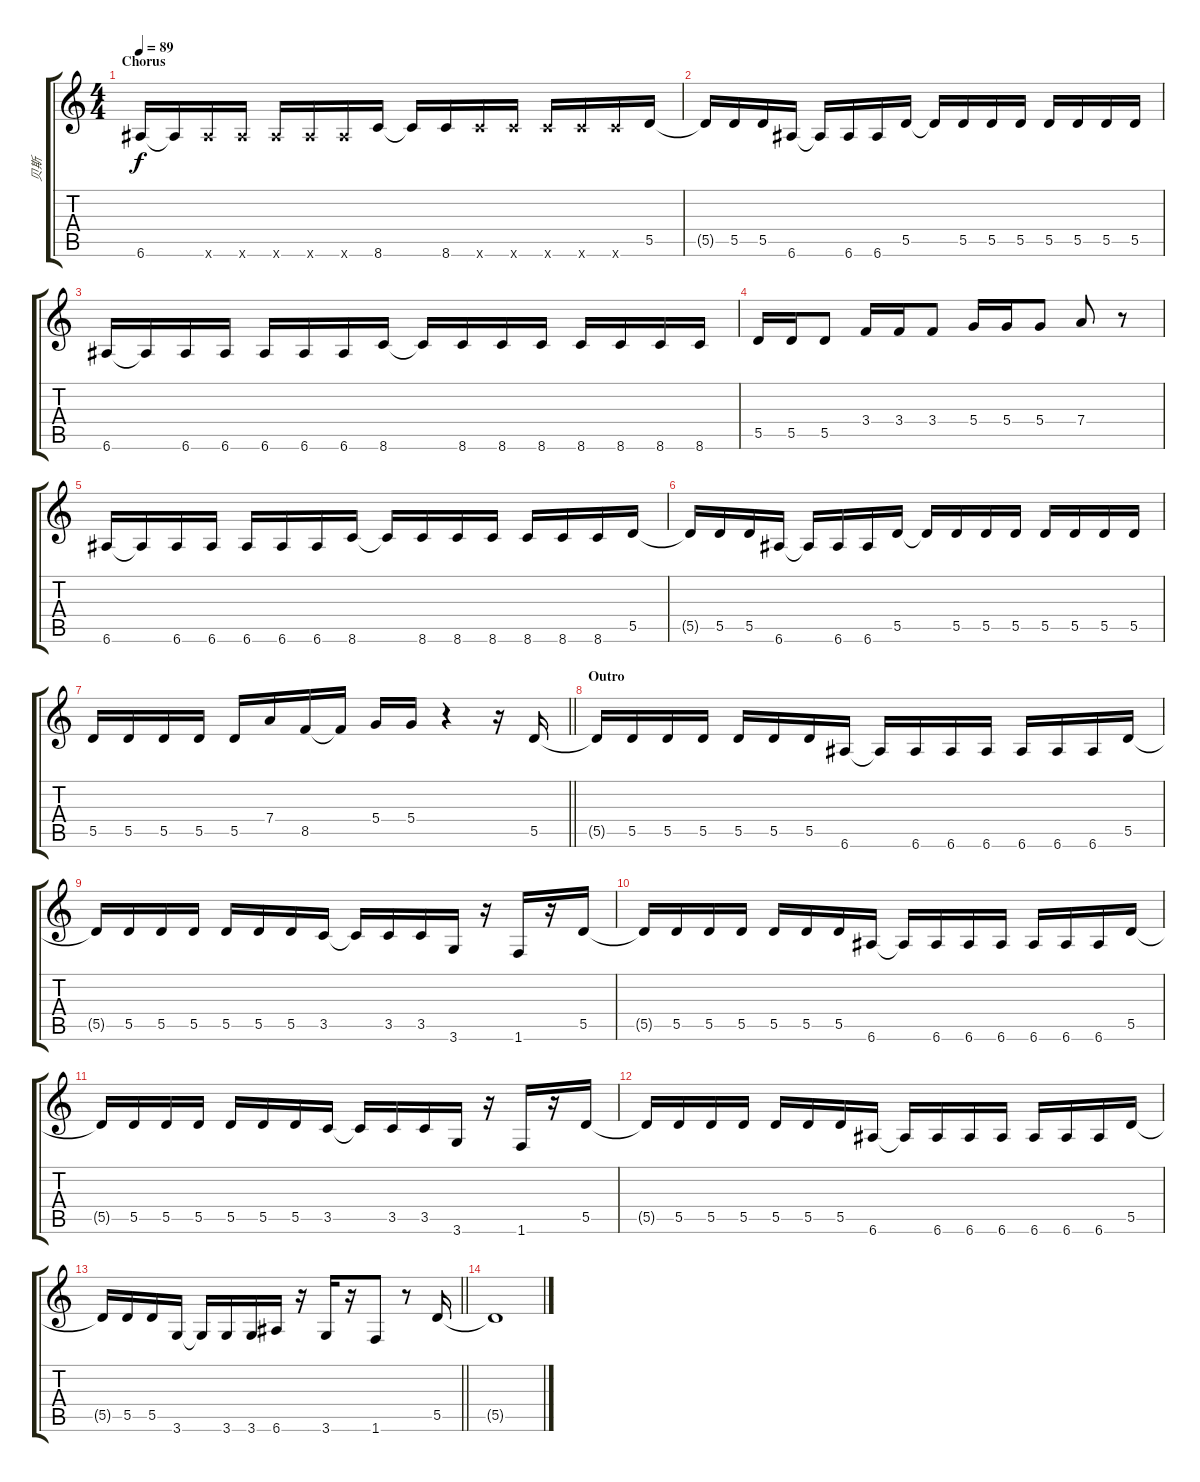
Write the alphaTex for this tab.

\track ("贝斯" "贝斯") {instrument electricbassfinger}
\staff {score tabs}
\tuning (E4 B3 G3 D3 A2 E2) {hide}
\ts (4 4)
\section ("" "Chorus")
\tempo 89
\clef g2
\ks c
6.6.16{dy f} 6.6{t}.16 6.6{x}.16 6.6{x}.16 6.6{x}.16 6.6{x}.16 6.6{x}.16 8.6.16 8.6{t}.16 8.6.16 8.6{x}.16 8.6{x}.16 8.6{x}.16 8.6{x}.16 8.6{x}.16 5.5.16 |
5.5{t}.16 5.5.16 5.5.16 6.6.16 6.6{t}.16 6.6.16 6.6.16 5.5.16 5.5{t}.16 5.5.16 5.5.16 5.5.16 5.5.16 5.5.16 5.5.16 5.5.16 |
6.6.16 6.6{t}.16 6.6.16 6.6.16 6.6.16 6.6.16 6.6.16 8.6.16 8.6{t}.16 8.6.16 8.6.16 8.6.16 8.6.16 8.6.16 8.6.16 8.6.16 |
5.5.16 5.5.16 5.5.8 3.4.16 3.4.16 3.4.8 5.4.16 5.4.16 5.4.8 7.4.8 r.8 |
6.6.16 6.6{t}.16 6.6.16 6.6.16 6.6.16 6.6.16 6.6.16 8.6.16 8.6{t}.16 8.6.16 8.6.16 8.6.16 8.6.16 8.6.16 8.6.16 5.5.16 |
5.5{t}.16 5.5.16 5.5.16 6.6.16 6.6{t}.16 6.6.16 6.6.16 5.5.16 5.5{t}.16 5.5.16 5.5.16 5.5.16 5.5.16 5.5.16 5.5.16 5.5.16 |
\barLineRight lightlight
5.5.16 5.5.16 5.5.16 5.5.16 5.5.16 7.4.16 8.5.16 8.5{t}.16 5.4.16 5.4.16 r.4 r.16 5.5.16 |
\section ("" "Outro")
5.5{t}.16 5.5.16 5.5.16 5.5.16 5.5.16 5.5.16 5.5.16 6.6.16 6.6{t}.16 6.6.16 6.6.16 6.6.16 6.6.16 6.6.16 6.6.16 5.5.16 |
5.5{t}.16 5.5.16 5.5.16 5.5.16 5.5.16 5.5.16 5.5.16 3.5.16 3.5{t}.16 3.5.16 3.5.16 3.6.16 r.16 1.6.16 r.16 5.5.16 |
5.5{t}.16 5.5.16 5.5.16 5.5.16 5.5.16 5.5.16 5.5.16 6.6.16 6.6{t}.16 6.6.16 6.6.16 6.6.16 6.6.16 6.6.16 6.6.16 5.5.16 |
5.5{t}.16 5.5.16 5.5.16 5.5.16 5.5.16 5.5.16 5.5.16 3.5.16 3.5{t}.16 3.5.16 3.5.16 3.6.16 r.16 1.6.16 r.16 5.5.16 |
5.5{t}.16 5.5.16 5.5.16 5.5.16 5.5.16 5.5.16 5.5.16 6.6.16 6.6{t}.16 6.6.16 6.6.16 6.6.16 6.6.16 6.6.16 6.6.16 5.5.16 |
\barLineRight lightlight
5.5{t}.16 5.5.16 5.5.16 3.6.16 3.6{t}.16 3.6.16 3.6.16 6.6.16 r.16 3.6.16 r.16 1.6.8 r.8 5.5.16 |
5.5{t}.1
